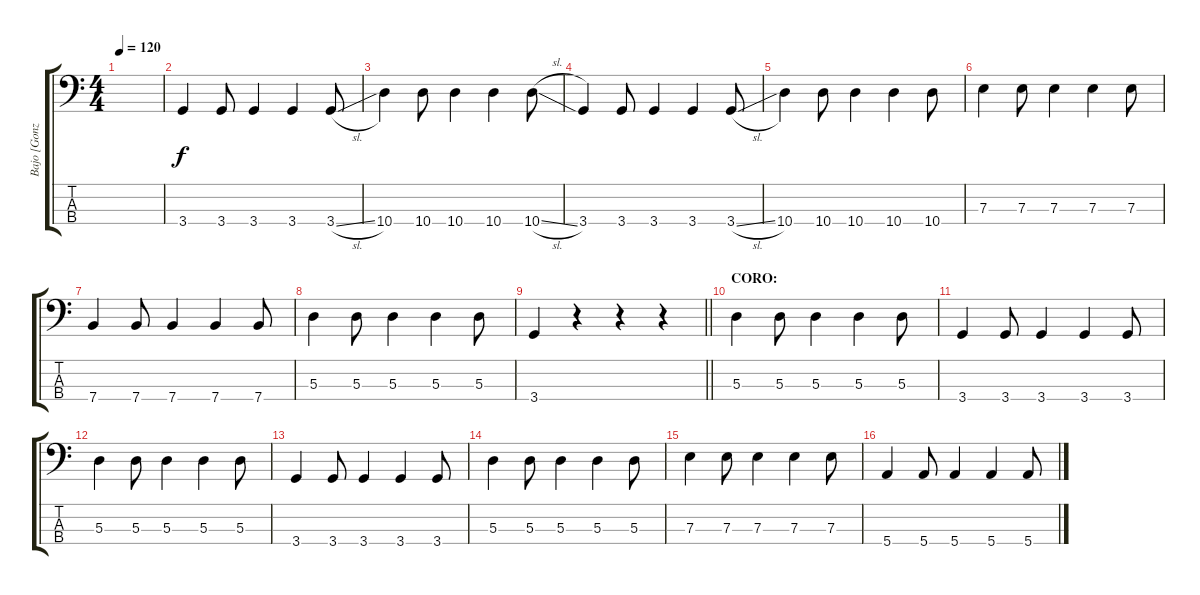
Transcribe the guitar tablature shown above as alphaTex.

\track ("Bajo [Gonzalo López]" "Bajo [Gonz") {instrument electricbasspick}
\staff {score tabs}
\tuning (G2 D2 A1 E1) {hide}
\ts (4 4)
\tempo 120
\clef f4
\ks c
|
3.4.4 3.4.8 3.4.4 3.4.4 3.4{sl}.8 |
10.4.4 10.4.8 10.4.4 10.4.4 10.4{sl}.8 |
3.4.4 3.4.8 3.4.4 3.4.4 3.4{sl}.8 |
10.4.4 10.4.8 10.4.4 10.4.4 10.4.8 |
7.3.4 7.3.8 7.3.4 7.3.4 7.3.8 |
7.4.4 7.4.8 7.4.4 7.4.4 7.4.8 |
5.3.4 5.3.8 5.3.4 5.3.4 5.3.8 |
\barLineRight lightlight
3.4.4 r.4 r.4 r.4 |
\section ("" "CORO:")
5.3.4 5.3.8 5.3.4 5.3.4 5.3.8 |
3.4.4 3.4.8 3.4.4 3.4.4 3.4.8 |
5.3.4 5.3.8 5.3.4 5.3.4 5.3.8 |
3.4.4 3.4.8 3.4.4 3.4.4 3.4.8 |
5.3.4 5.3.8 5.3.4 5.3.4 5.3.8 |
7.3.4 7.3.8 7.3.4 7.3.4 7.3.8 |
5.4.4 5.4.8 5.4.4 5.4.4 5.4.8
